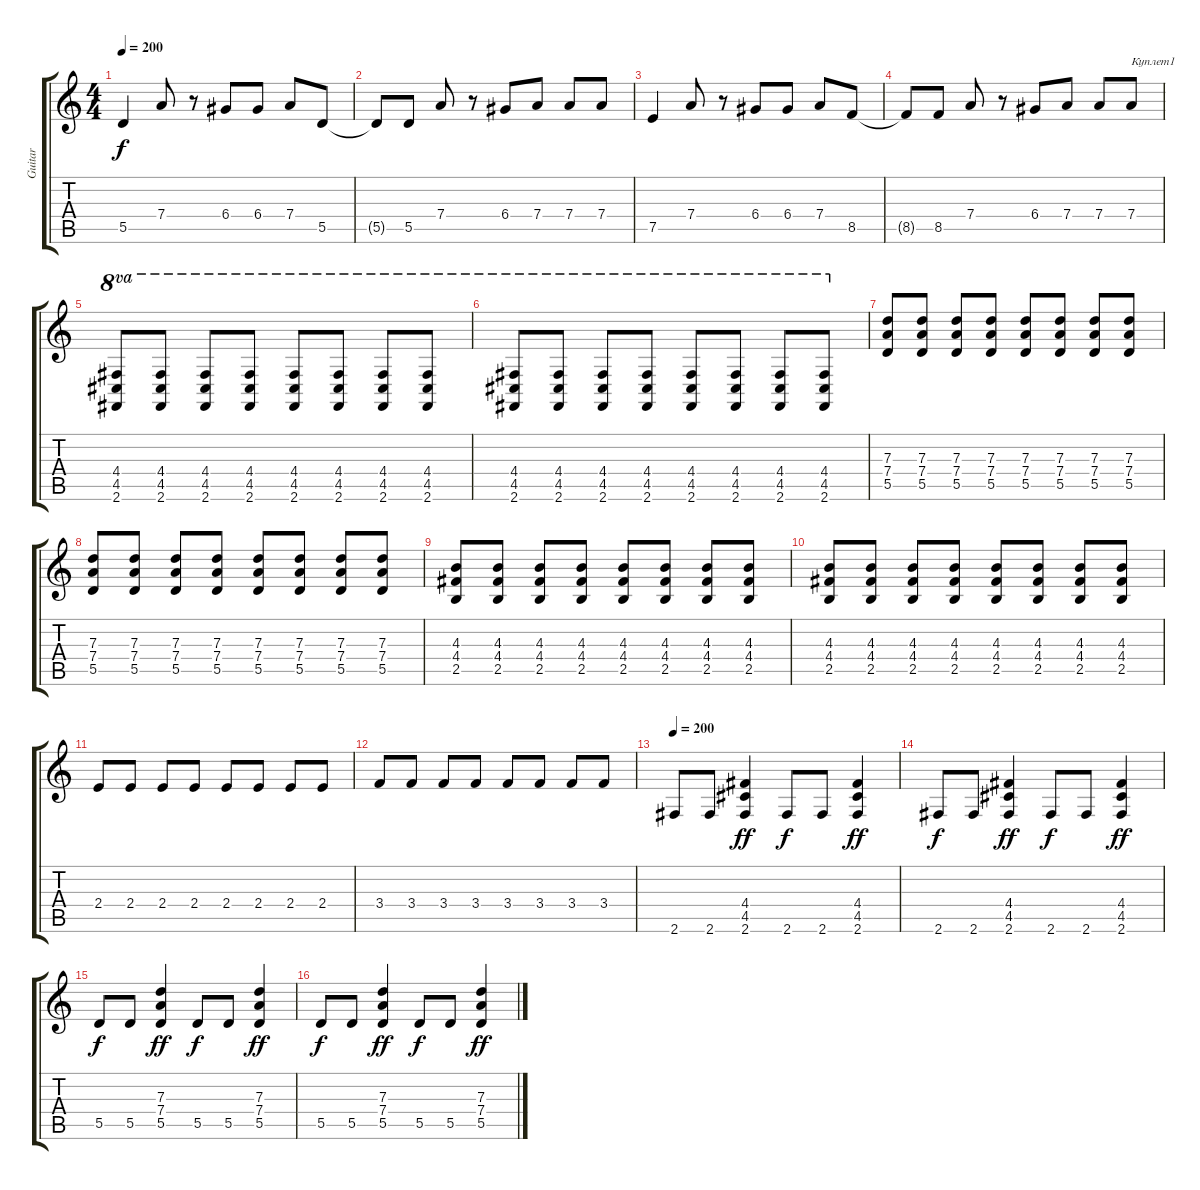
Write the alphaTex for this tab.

\track ("Guitar" "Guitar") {instrument overdrivenguitar}
\staff {score tabs}
\tuning (E4 B3 G3 D3 A2 E2) {hide}
\ts (4 4)
\tempo 200
\clef g2
\ks c
5.5.4{dy f} 7.4.8 r.8 6.4.8 6.4.8 7.4.8 5.5.8 |
5.5{t}.8 5.5.8 7.4.8 r.8 6.4.8 7.4.8 7.4.8 7.4.8 |
7.5.4 7.4.8 r.8 6.4.8 6.4.8 7.4.8 8.5.8 |
8.5{t}.8 8.5.8 7.4.8 r.8 6.4.8 7.4.8 7.4.8 7.4.8{txt "Куплет1"} |
(4.4 4.5 2.6).8{ot 8va volume 10} (4.4 4.5 2.6).8{ot 8va} (4.4 4.5 2.6).8{ot 8va} (4.4 4.5 2.6).8{ot 8va} (4.4 4.5 2.6).8{ot 8va} (4.4 4.5 2.6).8{ot 8va} (4.4 4.5 2.6).8{ot 8va} (4.4 4.5 2.6).8{ot 8va} |
(4.4 4.5 2.6).8{ot 8va} (4.4 4.5 2.6).8{ot 8va} (4.4 4.5 2.6).8{ot 8va} (4.4 4.5 2.6).8{ot 8va} (4.4 4.5 2.6).8{ot 8va} (4.4 4.5 2.6).8{ot 8va} (4.4 4.5 2.6).8{ot 8va} (4.4 4.5 2.6).8{ot 8va} |
(7.3 7.4 5.5).8 (7.3 7.4 5.5).8 (7.3 7.4 5.5).8 (7.3 7.4 5.5).8 (7.3 7.4 5.5).8 (7.3 7.4 5.5).8 (7.3 7.4 5.5).8 (7.3 7.4 5.5).8 |
(7.3 7.4 5.5).8 (7.3 7.4 5.5).8 (7.3 7.4 5.5).8 (7.3 7.4 5.5).8 (7.3 7.4 5.5).8 (7.3 7.4 5.5).8 (7.3 7.4 5.5).8 (7.3 7.4 5.5).8 |
(4.3 4.4 2.5).8 (4.3 4.4 2.5).8 (4.3 4.4 2.5).8 (4.3 4.4 2.5).8 (4.3 4.4 2.5).8 (4.3 4.4 2.5).8 (4.3 4.4 2.5).8 (4.3 4.4 2.5).8 |
(4.3 4.4 2.5).8 (4.3 4.4 2.5).8 (4.3 4.4 2.5).8 (4.3 4.4 2.5).8 (4.3 4.4 2.5).8 (4.3 4.4 2.5).8 (4.3 4.4 2.5).8 (4.3 4.4 2.5).8 |
2.4.8 2.4.8 2.4.8 2.4.8 2.4.8 2.4.8 2.4.8 2.4.8 |
3.4.8 3.4.8 3.4.8 3.4.8 3.4.8 3.4.8 3.4.8 3.4.8 |
\tempo 200
2.6.8{volume 8 instrument overdrivenguitar} 2.6.8 (4.4 4.5 2.6).4{dy ff} 2.6.8{dy f} 2.6.8 (4.4 4.5 2.6).4{dy ff} |
2.6.8{dy f} 2.6.8 (4.4 4.5 2.6).4{dy ff} 2.6.8{dy f} 2.6.8 (4.4 4.5 2.6).4{dy ff} |
5.5.8{dy f} 5.5.8 (7.3 7.4 5.5).4{dy ff} 5.5.8{dy f} 5.5.8 (7.3 7.4 5.5).4{dy ff} |
5.5.8{dy f} 5.5.8 (7.3 7.4 5.5).4{dy ff} 5.5.8{dy f} 5.5.8 (7.3 7.4 5.5).4{dy ff}
